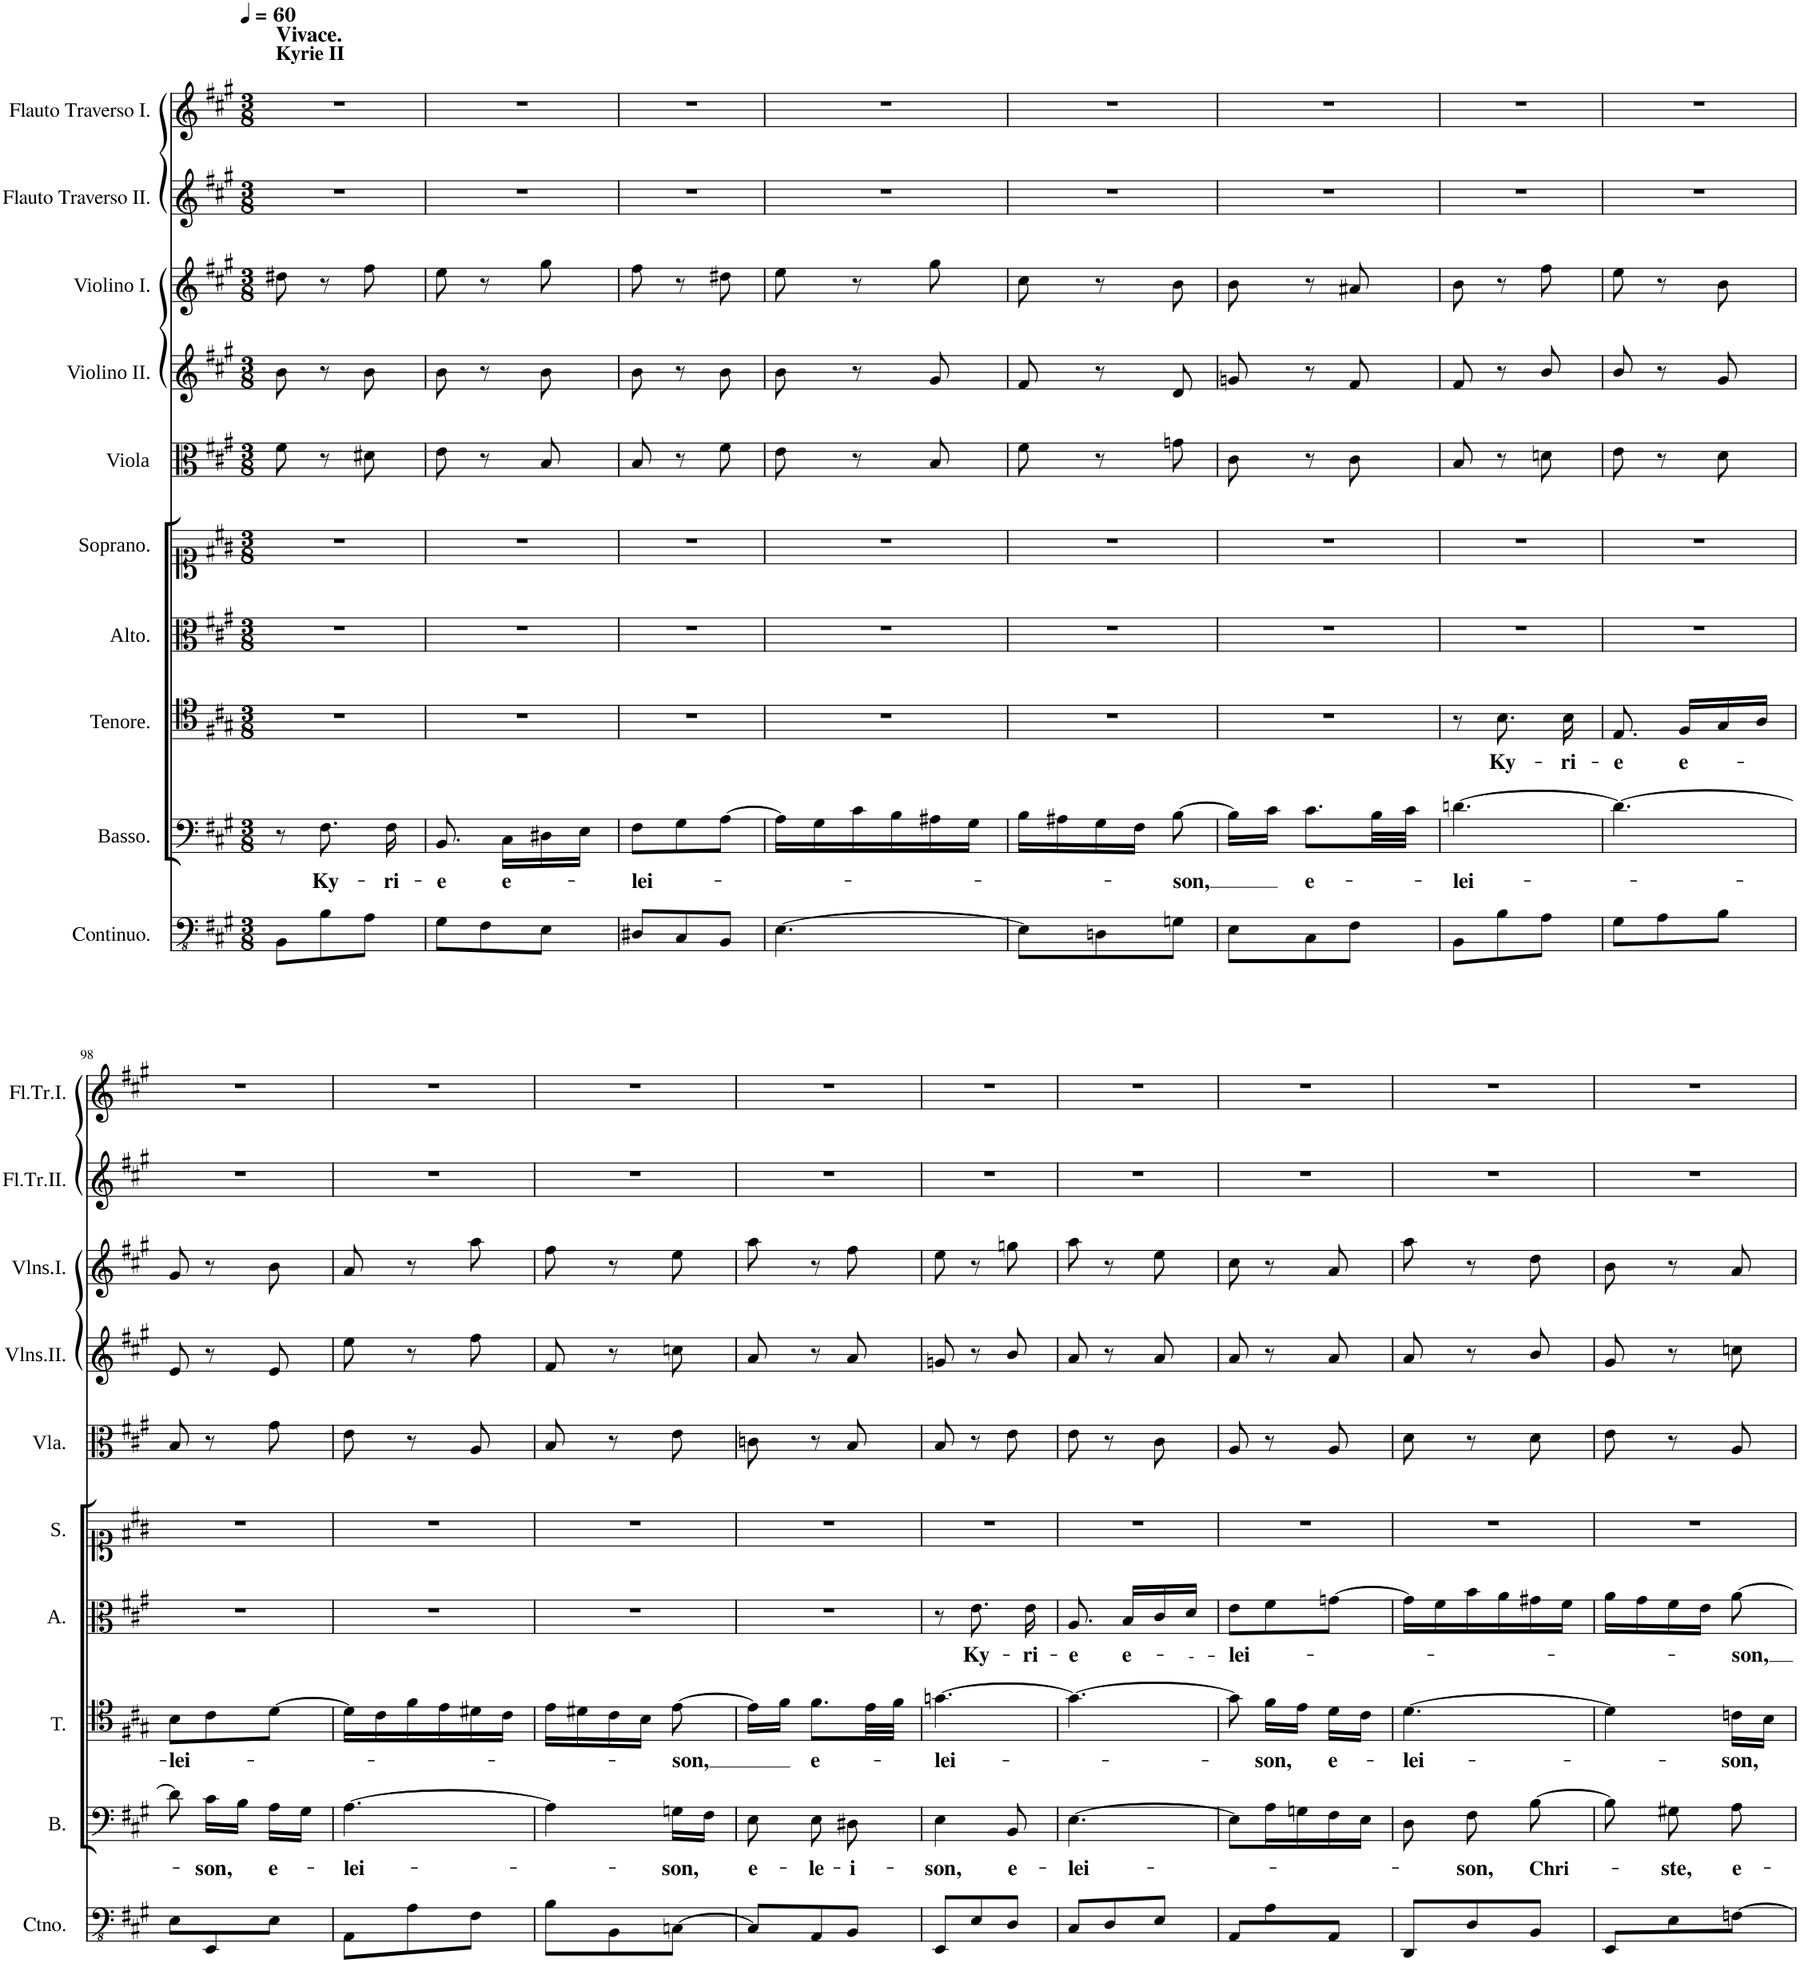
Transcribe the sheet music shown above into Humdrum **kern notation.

**kern	**kern	**text	**kern	**text	**kern	**text	**kern	**kern	**kern	**kern	**kern	**kern
*part10	*part9	*part9	*part8	*part8	*part7	*part7	*part6	*part5	*part4	*part3	*part2	*part1
*staff10	*staff9	*staff9	*staff8	*staff8	*staff7	*staff7	*staff6	*staff5	*staff4	*staff3	*staff2	*staff1
*I"Continuo.	*I"Basso.	*	*I"Tenore.	*	*I"Alto.	*	*I"Soprano.	*I"Viola	*I"Violino II.	*I"Violino I.	*I"Flauto Traverso II.	*I"Flauto Traverso I.
*I'Ctno.	*I'B.	*	*I'T.	*	*I'A.	*	*I'S.	*I'Vla.	*	*	*I'Fl.Tr.II.	*I'Fl.Tr.I.
*clefFv4	*clefF4	*	*clefC4	*	*clefC3	*	*clefC1	*clefC3	*clefG2	*clefG2	*clefG2	*clefG2
*k[f#c#g#]	*k[f#c#g#]	*	*k[f#c#g#]	*	*k[f#c#g#]	*	*k[f#c#g#]	*k[f#c#g#]	*k[f#c#g#]	*k[f#c#g#]	*k[f#c#g#]	*k[f#c#g#]
*M3/8	*M3/8	*	*M3/8	*	*M3/8	*	*M3/8	*M3/8	*M3/8	*M3/8	*M3/8	*M3/8
*MM60	*MM60	*	*MM60	*	*MM60	*	*MM60	*MM60	*MM60	*MM60	*MM60	*MM60
=90	=90	=90	=90	=90	=90	=90	=90	=90	=90	=90	=90	=90
!	!	!	!	!	!	!	!	!	!	!	!	!LO:TX:a:B:t=Kyrie II
!	!	!	!	!	!	!	!	!	!	!	!	!LO:TX:a:B:t=Vivace.
8BBB\L	8r	.	4.r	.	4.r	.	4.r	8f#\	8b\	8dd#X\	4.r	4.r
!	!	!LO:LY:b	!	!	!	!	!	!	!	!	!	!
8BB\	8.F#\	Ky-	.	.	.	.	.	8r	8r	8r	.	.
8AA\J	.	.	.	.	.	.	.	8d#X\	8b\	8ff#\	.	.
!	!	!LO:LY:b	!	!	!	!	!	!	!	!	!	!
.	16F#\	-ri-	.	.	.	.	.	.	.	.	.	.
=91	=91	=91	=91	=91	=91	=91	=91	=91	=91	=91	=91	=91
!	!	!LO:LY:b	!	!	!	!	!	!	!	!	!	!
8GG#\L	8.BB/	e	4.r	.	4.r	.	4.r	8e\	8b\	8ee\	4.r	4.r
8FF#\	.	.	.	.	.	.	.	8r	8r	8r	.	.
!	!	!LO:LY:b	!	!	!	!	!	!	!	!	!	!
.	16C#\LL	e-	.	.	.	.	.	.	.	.	.	.
8EE\J	16D#X\	.	.	.	.	.	.	8B/	8b\	8gg#\	.	.
.	16E\JJ	.	.	.	.	.	.	.	.	.	.	.
=92	=92	=92	=92	=92	=92	=92	=92	=92	=92	=92	=92	=92
!	!	!LO:LY:b	!	!	!	!	!	!	!	!	!	!
8DD#X/L	8F#\L	-lei-	4.r	.	4.r	.	4.r	8B/	8b\	8ff#\	4.r	4.r
8CC#/	8G#\	.	.	.	.	.	.	8r	8r	8r	.	.
8BBB/J	[8A\J	.	.	.	.	.	.	8f#\	8b\	8dd#X\	.	.
=93	=93	=93	=93	=93	=93	=93	=93	=93	=93	=93	=93	=93
[4.EE\	16A\LL]	.	4.r	.	4.r	.	4.r	8e\	8b\	8ee\	4.r	4.r
.	16G#\	.	.	.	.	.	.	.	.	.	.	.
.	16c#\	.	.	.	.	.	.	8r	8r	8r	.	.
.	16B\	.	.	.	.	.	.	.	.	.	.	.
.	16A#X\	.	.	.	.	.	.	8B/	8g#/	8gg#\	.	.
.	16G#\JJ	.	.	.	.	.	.	.	.	.	.	.
=94	=94	=94	=94	=94	=94	=94	=94	=94	=94	=94	=94	=94
8EE\L]	16B\LL	.	4.r	.	4.r	.	4.r	8f#\	8f#/	8cc#\	4.r	4.r
.	16A#X\	.	.	.	.	.	.	.	.	.	.	.
8DDn\	16G#\	.	.	.	.	.	.	8r	8r	8r	.	.
.	16F#\JJ	.	.	.	.	.	.	.	.	.	.	.
!	!	!LO:LY:b	!	!	!	!	!	!	!	!	!	!
8GGn\J	[8B\	-son,	.	.	.	.	.	8gn\	8d/	8b\	.	.
=95	=95	=95	=95	=95	=95	=95	=95	=95	=95	=95	=95	=95
8EE\L	16B\LL]	.	4.r	.	4.r	.	4.r	8c#\	8gn/	8b\	4.r	4.r
.	16c#\JJ	.	.	.	.	.	.	.	.	.	.	.
!	!	!LO:LY:b	!	!	!	!	!	!	!	!	!	!
8CC#\	8.c#\L	e-	.	.	.	.	.	8r	8r	8r	.	.
8FF#\J	.	.	.	.	.	.	.	8c#\	8f#/	8a#X/	.	.
.	32B\LL	.	.	.	.	.	.	.	.	.	.	.
.	32c#\JJJ	.	.	.	.	.	.	.	.	.	.	.
=96	=96	=96	=96	=96	=96	=96	=96	=96	=96	=96	=96	=96
!	!	!LO:LY:b	!	!	!	!	!	!	!	!	!	!
8BBB\L	[4.dn\	-lei-	8r	.	4.r	.	4.r	8B/	8f#/	8b\	4.r	4.r
!	!	!	!	!LO:LY:b	!	!	!	!	!	!	!	!
8BB\	.	.	8.B\	Ky-	.	.	.	8r	8r	8r	.	.
8AA\J	.	.	.	.	.	.	.	8dn\	8b/	8ff#\	.	.
!	!	!	!	!LO:LY:b	!	!	!	!	!	!	!	!
.	.	.	16B\	-ri-	.	.	.	.	.	.	.	.
=97	=97	=97	=97	=97	=97	=97	=97	=97	=97	=97	=97	=97
!	!	!	!	!LO:LY:b	!	!	!	!	!	!	!	!
8GG#\L	4.d\_	.	8.E/	e	4.r	.	4.r	8e\	8b/	8ee\	4.r	4.r
8AA\	.	.	.	.	.	.	.	8r	8r	8r	.	.
!	!	!	!	!LO:LY:b	!	!	!	!	!	!	!	!
.	.	.	16F#/LL	e-	.	.	.	.	.	.	.	.
8BB\J	.	.	16G#/	.	.	.	.	8d\	8g#/	8b\	.	.
.	.	.	16A/JJ	.	.	.	.	.	.	.	.	.
!!LO:LB:g=z
=98	=98	=98	=98	=98	=98	=98	=98	=98	=98	=98	=98	=98
!	!	!	!	!LO:LY:b	!	!	!	!	!	!	!	!
8EE\L	8d\]	.	8B\L	-lei-	4.r	.	4.r	8B/	8e/	8g#/	4.r	4.r
!	!	!LO:LY:b	!	!	!	!	!	!	!	!	!	!
8EEE/	16c#\LL	son,	8c#\	.	.	.	.	8r	8r	8r	.	.
.	16B\JJ	.	.	.	.	.	.	.	.	.	.	.
!	!	!LO:LY:b	!	!	!	!	!	!	!	!	!	!
8EE\J	16A\LL	e-	[8d\J	.	.	.	.	8g#\	8e/	8b\	.	.
.	16G#\JJ	.	.	.	.	.	.	.	.	.	.	.
=99	=99	=99	=99	=99	=99	=99	=99	=99	=99	=99	=99	=99
!	!	!LO:LY:b	!	!	!	!	!	!	!	!	!	!
8AAA\L	[4.A\	-lei-	16d\LL]	.	4.r	.	4.r	8e\	8ee\	8a/	4.r	4.r
.	.	.	16c#\	.	.	.	.	.	.	.	.	.
8AA\	.	.	16f#\	.	.	.	.	8r	8r	8r	.	.
.	.	.	16e\	.	.	.	.	.	.	.	.	.
8FF#\J	.	.	16d#X\	.	.	.	.	8A/	8ff#\	8aa\	.	.
.	.	.	16c#\JJ	.	.	.	.	.	.	.	.	.
=100	=100	=100	=100	=100	=100	=100	=100	=100	=100	=100	=100	=100
8BB\L	4A\]	.	16e\LL	.	4.r	.	4.r	8B/	8f#/	8ff#\	4.r	4.r
.	.	.	16d#X\	.	.	.	.	.	.	.	.	.
8BBB\	.	.	16c#\	.	.	.	.	8r	8r	8r	.	.
.	.	.	16B\JJ	.	.	.	.	.	.	.	.	.
!	!	!LO:LY:b	!	!LO:LY:b	!	!	!	!	!	!	!	!
[8CCn\J	16Gn\LL	-son,	[8e\	-son,	.	.	.	8e\	8ccn\	8ee\	.	.
.	16F#\JJ	.	.	.	.	.	.	.	.	.	.	.
=101	=101	=101	=101	=101	=101	=101	=101	=101	=101	=101	=101	=101
!	!	!LO:LY:b	!	!	!	!	!	!	!	!	!	!
8CC/L]	8E\	e-	16e\LL]	.	4.r	.	4.r	8cn\	8a/	8aa\	4.r	4.r
.	.	.	16f#\JJ	.	.	.	.	.	.	.	.	.
!	!	!LO:LY:b	!	!LO:LY:b	!	!	!	!	!	!	!	!
8AAA/	8E\	-le-	8.f#\L	e-	.	.	.	8r	8r	8r	.	.
!	!	!LO:LY:b	!	!	!	!	!	!	!	!	!	!
8BBB/J	8D#X\	-i-	.	.	.	.	.	8B/	8a/	8ff#\	.	.
.	.	.	32e\LL	.	.	.	.	.	.	.	.	.
.	.	.	32f#\JJJ	.	.	.	.	.	.	.	.	.
=102	=102	=102	=102	=102	=102	=102	=102	=102	=102	=102	=102	=102
!	!	!LO:LY:b	!	!LO:LY:b	!	!	!	!	!	!	!	!
8EEE/L	4E\	-son,	[4.gn\	-lei-	8r	.	4.r	8B/	8gn/	8ee\	4.r	4.r
!	!	!	!	!	!	!LO:LY:b	!	!	!	!	!	!
8EE/	.	.	.	.	8.e\	Ky-	.	8r	8r	8r	.	.
!	!	!LO:LY:b	!	!	!	!	!	!	!	!	!	!
8DD/J	8BB/	e-	.	.	.	.	.	8e\	8b/	8ggn\	.	.
!	!	!	!	!	!	!LO:LY:b	!	!	!	!	!	!
.	.	.	.	.	16e\	-ri-	.	.	.	.	.	.
=103	=103	=103	=103	=103	=103	=103	=103	=103	=103	=103	=103	=103
!	!	!LO:LY:b	!	!	!	!LO:LY:b	!	!	!	!	!	!
8CC#/L	[4.E\	-lei-	4.g\_	.	8.A/	e	4.r	8e\	8a/	8aa\	4.r	4.r
8DD/	.	.	.	.	.	.	.	8r	8r	8r	.	.
!	!	!	!	!	!	!LO:LY:b	!	!	!	!	!	!
.	.	.	.	.	16B/LL	e-	.	.	.	.	.	.
8EE/J	.	.	.	.	16c#/	.	.	8c#\	8a/	8ee\	.	.
!	!	!	!	!	!	!LO:LY:b	!	!	!	!	!	!
.	.	.	.	.	16d/JJ	---	.	.	.	.	.	.
=104	=104	=104	=104	=104	=104	=104	=104	=104	=104	=104	=104	=104
!	!	!	!	!	!	!LO:LY:b	!	!	!	!	!	!
8AAA/L	8E\L]	.	8g\]	.	8e\L	-lei-	4.r	8A/	8a/	8cc#\	4.r	4.r
!	!	!	!	!LO:LY:b	!	!	!	!	!	!	!	!
8AA\	16A\L	.	16f#\LL	son,	8f#\	.	.	8r	8r	8r	.	.
.	16Gn\	.	16e\JJ	.	.	.	.	.	.	.	.	.
!	!	!	!	!LO:LY:b	!	!	!	!	!	!	!	!
8AAA/J	16F#\	.	16d\LL	e-	[8gn\J	.	.	8A/	8a/	8a/	.	.
.	16E\JJ	.	16c#\JJ	.	.	.	.	.	.	.	.	.
=105	=105	=105	=105	=105	=105	=105	=105	=105	=105	=105	=105	=105
!	!	!	!	!LO:LY:b	!	!	!	!	!	!	!	!
8DDD/L	8D\	.	[4.d\	-lei-	16g\LL]	.	4.r	8d\	8a/	8aa\	4.r	4.r
.	.	.	.	.	16f#\	.	.	.	.	.	.	.
!	!	!LO:LY:b	!	!	!	!	!	!	!	!	!	!
8DD/	8F#\	-son,	.	.	16b\	.	.	8r	8r	8r	.	.
.	.	.	.	.	16a\	.	.	.	.	.	.	.
!	!	!LO:LY:b	!	!	!	!	!	!	!	!	!	!
8BBB/J	[8B\	Chri-	.	.	16g#X\	.	.	8d\	8b/	8dd\	.	.
.	.	.	.	.	16f#\JJ	.	.	.	.	.	.	.
=106	=106	=106	=106	=106	=106	=106	=106	=106	=106	=106	=106	=106
8EEE/L	8B\]	.	4d\]	.	16a\LL	.	4.r	8e\	8g#/	8b\	4.r	4.r
.	.	.	.	.	16g#\	.	.	.	.	.	.	.
!	!	!LO:LY:b	!	!	!	!	!	!	!	!	!	!
8EE\	8G#X\	-ste,	.	.	16f#\	.	.	8r	8r	8r	.	.
.	.	.	.	.	16e\JJ	.	.	.	.	.	.	.
!	!	!LO:LY:b	!	!LO:LY:b	!	!LO:LY:b	!	!	!	!	!	!
[8FFn\J	8A\	e-	16cn\LL	-son,	[8a\	son,	.	8A/	8ccn\	8a/	.	.
.	.	.	16B\JJ	.	.	.	.	.	.	.	.	.
=	=	=	=	=	=	=	=	=	=	=	=	=
*-	*-	*-	*-	*-	*-	*-	*-	*-	*-	*-	*-	*-
